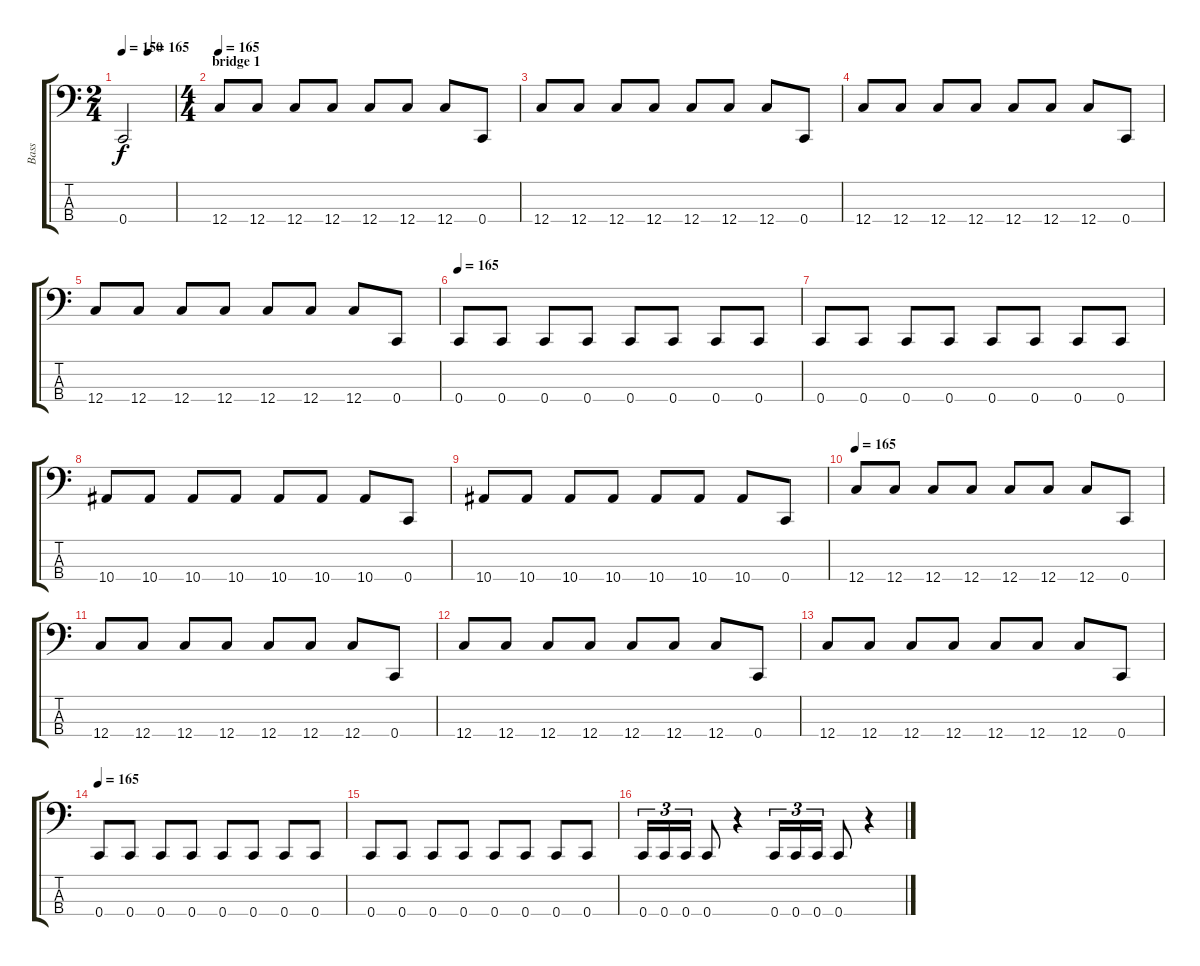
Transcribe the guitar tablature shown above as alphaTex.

\track ("Bass" "Bass") {instrument electricbasspick}
\staff {score tabs}
\tuning (F2 C2 G1 C1) {hide}
\ts (2 4)
\tempo 150
\tempo (165 0.5)
\clef f4
\ks c
0.4.2{dy f} |
\ts (4 4)
\section ("" "bridge 1")
\tempo 165
12.4.8 12.4.8 12.4.8 12.4.8 12.4.8 12.4.8 12.4.8 0.4.8 |
12.4.8 12.4.8 12.4.8 12.4.8 12.4.8 12.4.8 12.4.8 0.4.8 |
12.4.8 12.4.8 12.4.8 12.4.8 12.4.8 12.4.8 12.4.8 0.4.8 |
12.4.8 12.4.8 12.4.8 12.4.8 12.4.8 12.4.8 12.4.8 0.4.8 |
\tempo 165
0.4.8 0.4.8 0.4.8 0.4.8 0.4.8 0.4.8 0.4.8 0.4.8 |
0.4.8 0.4.8 0.4.8 0.4.8 0.4.8 0.4.8 0.4.8 0.4.8 |
10.4.8 10.4.8 10.4.8 10.4.8 10.4.8 10.4.8 10.4.8 0.4.8 |
10.4.8 10.4.8 10.4.8 10.4.8 10.4.8 10.4.8 10.4.8 0.4.8 |
\tempo 165
12.4.8 12.4.8 12.4.8 12.4.8 12.4.8 12.4.8 12.4.8 0.4.8 |
12.4.8 12.4.8 12.4.8 12.4.8 12.4.8 12.4.8 12.4.8 0.4.8 |
12.4.8 12.4.8 12.4.8 12.4.8 12.4.8 12.4.8 12.4.8 0.4.8 |
12.4.8 12.4.8 12.4.8 12.4.8 12.4.8 12.4.8 12.4.8 0.4.8 |
\tempo 165
0.4.8 0.4.8 0.4.8 0.4.8 0.4.8 0.4.8 0.4.8 0.4.8 |
0.4.8 0.4.8 0.4.8 0.4.8 0.4.8 0.4.8 0.4.8 0.4.8 |
0.4.16{tu (3 2)} 0.4.16{tu (3 2)} 0.4.16{tu (3 2)} 0.4.8 r.4 0.4.16{tu (3 2)} 0.4.16{tu (3 2)} 0.4.16{tu (3 2)} 0.4.8 r.4
